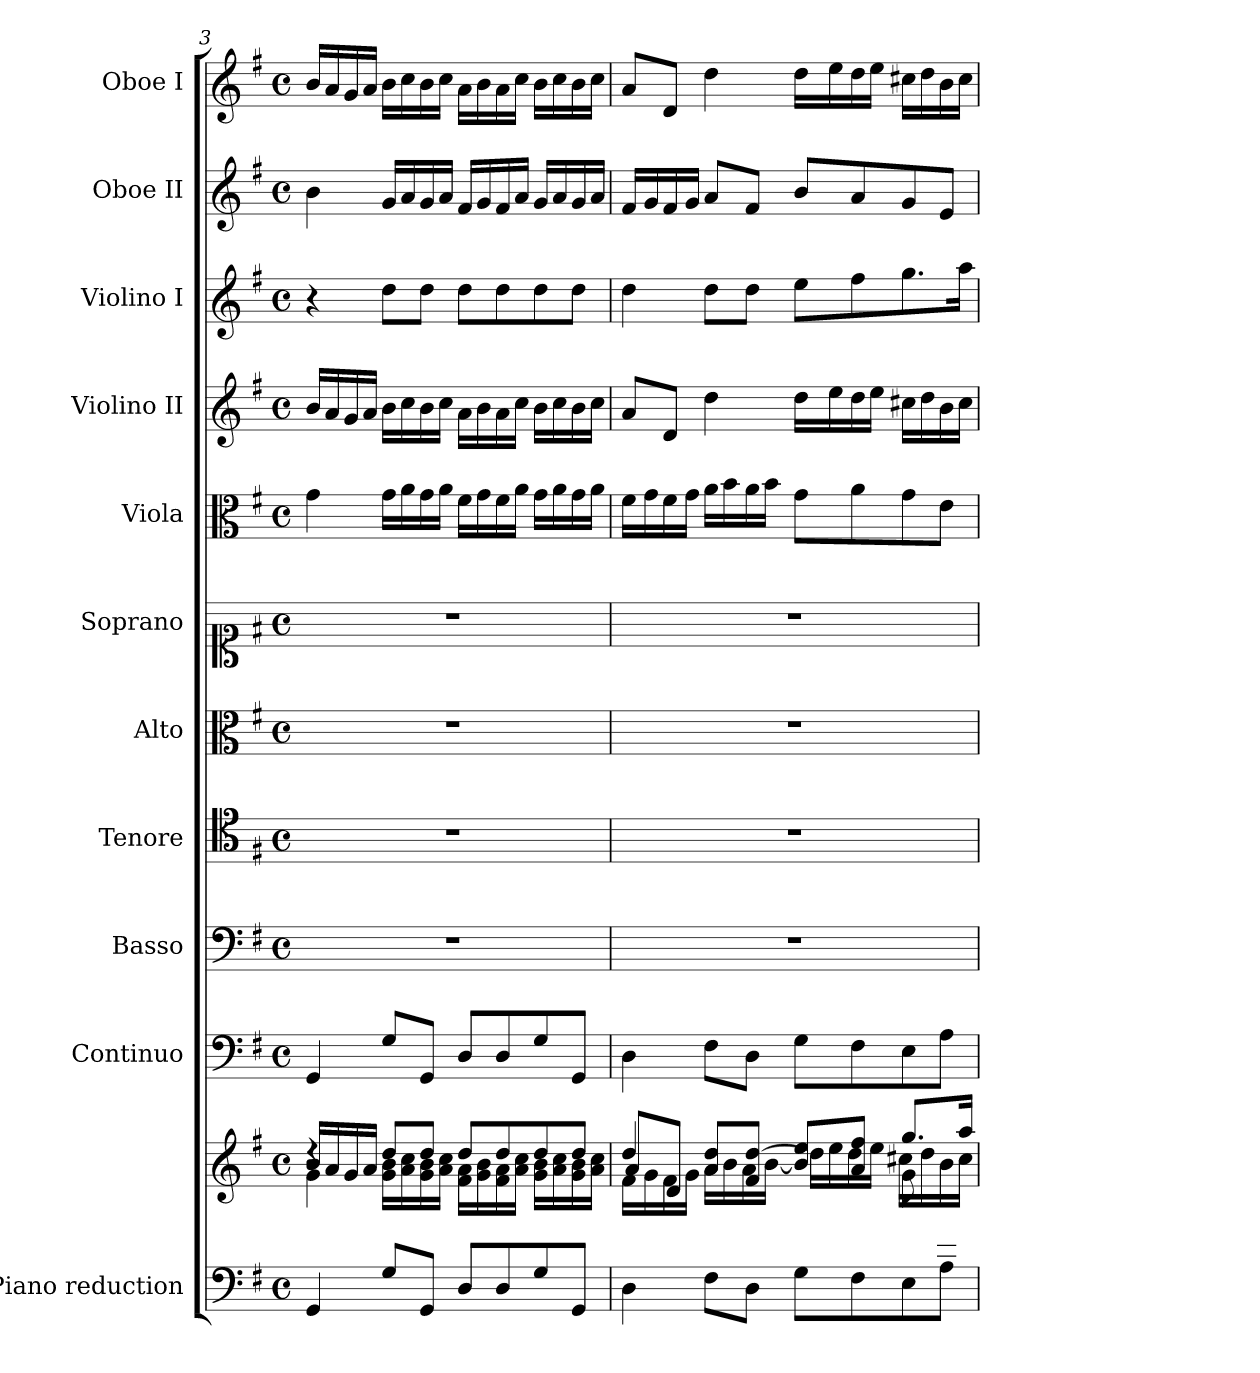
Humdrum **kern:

**kern	**kern	**kern	**kern	**kern	**kern	**kern	**kern	**kern	**kern	**kern	**kern
*part11	*part11	*part10	*part9	*part8	*part7	*part6	*part5	*part4	*part3	*part2	*part1
*staff12	*staff11	*staff10	*staff9	*staff8	*staff7	*staff6	*staff5	*staff4	*staff3	*staff2	*staff1
*I"Piano reduction	*	*I"Continuo	*I"Basso	*I"Tenore	*I"Alto	*I"Soprano	*I"Viola	*I"Violino II	*I"Violino I	*I"Oboe II	*I"Oboe I
*I'Pno	*	*	*	*	*	*	*	*	*	*I'Ob	*I'Ob
*clefF4	*clefG2	*clefF4	*clefF4	*clefC4	*clefC3	*clefC1	*clefC3	*clefG2	*clefG2	*clefG2	*clefG2
*k[f#]	*k[f#]	*k[f#]	*k[f#]	*k[f#]	*k[f#]	*k[f#]	*k[f#]	*k[f#]	*k[f#]	*k[f#]	*k[f#]
*M4/4	*M4/4	*M4/4	*M4/4	*M4/4	*M4/4	*M4/4	*M4/4	*M4/4	*M4/4	*M4/4	*M4/4
*met(c)	*met(c)	*met(c)	*met(c)	*met(c)	*met(c)	*met(c)	*met(c)	*met(c)	*met(c)	*met(c)	*met(c)
=3	=3	=3	=3	=3	=3	=3	=3	=3	=3	=3	=3
*	*^	*	*	*	*	*	*	*	*	*	*
*	*	*^	*	*	*	*	*	*	*	*	*	*
4GG/	4rdd	4g\	16b/LL	4GG/	1r	1r	1r	1r	4g\	16b/LL	4r	4b\	16b/LL
.	.	.	16a/	.	.	.	.	.	.	16a/	.	.	16a/
.	.	.	16g/	.	.	.	.	.	.	16g/	.	.	16g/
.	.	.	16a/JJ	.	.	.	.	.	.	16a/JJ	.	.	16a/JJ
8G/L	8dd/L	16g\ 16b\LL	4ryy	8G/L	.	.	.	.	16g\LL	16b\LL	8dd\L	16g/LL	16b\LL
.	.	16a\ 16cc\	.	.	.	.	.	.	16a\	16cc\	.	16a/	16cc\
8GG/J	8dd/J	16g\ 16b\	.	8GG/J	.	.	.	.	16g\	16b\	8dd\J	16g/	16b\
.	.	16a\ 16cc\JJ	.	.	.	.	.	.	16a\JJ	16cc\JJ	.	16a/JJ	16cc\JJ
8D/L	8dd/L	16f#\ 16a\LL	2ryy	8D/L	.	.	.	.	16f#\LL	16a\LL	8dd\L	16f#/LL	16a\LL
.	.	16g\ 16b\	.	.	.	.	.	.	16g\	16b\	.	16g/	16b\
8D/	8dd/	16f#\ 16a\	.	8D/	.	.	.	.	16f#\	16a\	8dd\	16f#/	16a\
.	.	16a\ 16cc\JJ	.	.	.	.	.	.	16a\JJ	16cc\JJ	.	16a/JJ	16cc\JJ
8G/	8dd/	16g\ 16b\LL	.	8G/	.	.	.	.	16g\LL	16b\LL	8dd\	16g/LL	16b\LL
.	.	16a\ 16cc\	.	.	.	.	.	.	16a\	16cc\	.	16a/	16cc\
8GG/J	8dd/J	16g\ 16b\	.	8GG/J	.	.	.	.	16g\	16b\	8dd\J	16g/	16b\
.	.	16a\ 16cc\JJ	.	.	.	.	.	.	16a\JJ	16cc\JJ	.	16a/JJ	16cc\JJ
=4	=4	=4	=4	=4	=4	=4	=4	=4	=4	=4	=4	=4	=4
*^	*	*	*	*	*	*	*	*	*	*	*	*	*
2..ryy	4D\	4dd/	16f#\LL	8a/L	4D\	1r	1r	1r	1r	16f#\LL	8a/L	4dd\	16f#/LL	8a/L
.	.	.	16g\	.	.	.	.	.	.	16g\	.	.	16g/	.
.	.	.	16f#\	8d/J	.	.	.	.	.	16f#\	8d/J	.	16f#/	8d/J
.	.	.	16g\JJ	.	.	.	.	.	.	16g\JJ	.	.	16g/JJ	.
.	8F#\L	8a/ 8dd/L	16a\LL	4ryy	8F#\L	.	.	.	.	16a\LL	4dd\	8dd\L	8a/L	4dd\
.	.	.	16b\	.	.	.	.	.	.	16b\	.	.	.	.
.	8D\J	8f#/ [8dd/J	16a\	.	8D\J	.	.	.	.	16a\	.	8dd\J	8f#/J	.
.	.	.	[16b\JJ	.	.	.	.	.	.	16b\JJ	.	.	.	.
.	8G\L	8b/] 8ee/L	16dd\LL]	4ryy	8G\L	.	.	.	.	8g\L	16dd\LL	8ee\L	8b/L	16dd\LL
.	.	.	16ee\	.	.	.	.	.	.	.	16ee\	.	.	16ee\
.	8F#\	8a/ 8ff#/J	16dd\	.	8F#\	.	.	.	.	8a\	16dd\	8ff#\	8a/	16dd\
.	.	.	16ee\JJ	.	.	.	.	.	.	.	16ee\JJ	.	.	16ee\JJ
.	8E\	8.gg/L	8g\L	16cc#X\LL	8E\	.	.	.	.	8g\	16cc#X\LL	8.gg\	8g/	16cc#X\LL
.	.	.	.	16dd\	.	.	.	.	.	.	16dd\	.	.	16dd\
8e/J	8A\J	.	8ryy	16b\	8A\J	.	.	.	.	8e\J	16b\	.	8e/J	16b\
.	.	16aa/Jk	.	16cc#\JJ	.	.	.	.	.	.	16cc#\JJ	16aa\Jk	.	16cc#\JJ
*v	*v	*	*	*	*	*	*	*	*	*	*	*	*	*
*	*v	*v	*v	*	*	*	*	*	*	*	*	*	*
=	=	=	=	=	=	=	=	=	=	=	=
*-	*-	*-	*-	*-	*-	*-	*-	*-	*-	*-	*-
